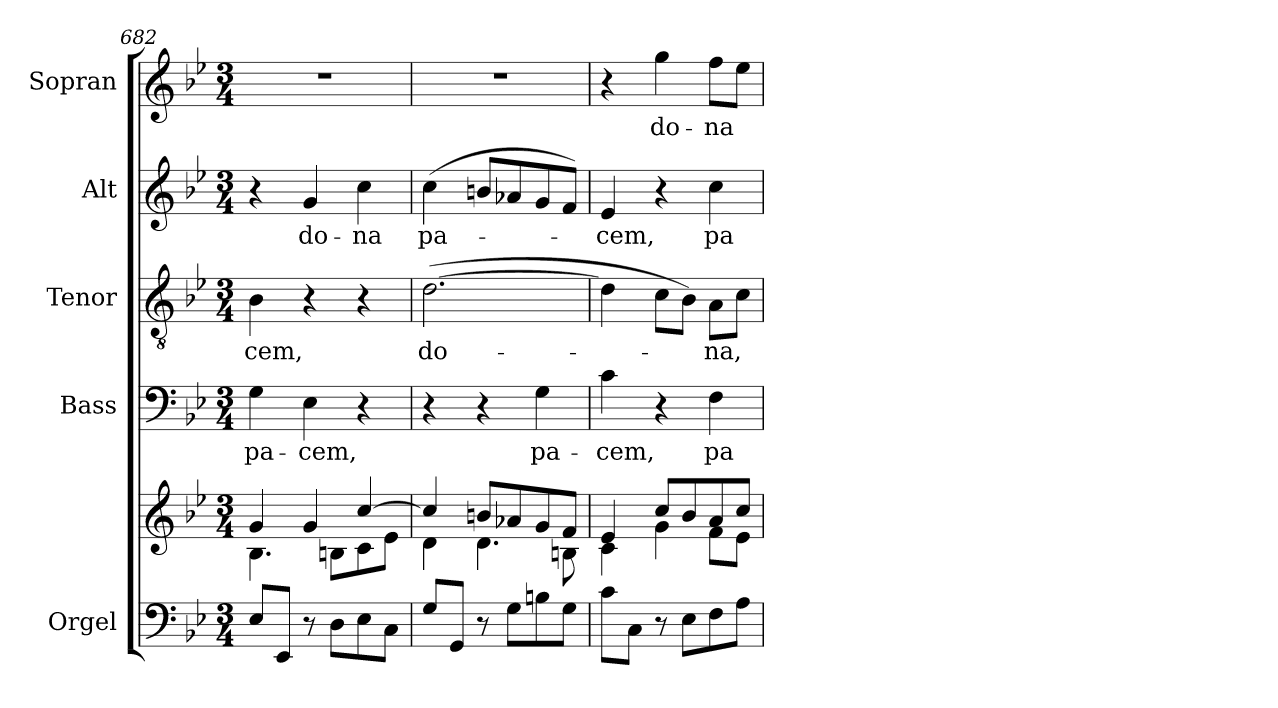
**kern	**kern	**kern	**text	**kern	**text	**kern	**text	**kern	**text
*part5	*part5	*part4	*part4	*part3	*part3	*part2	*part2	*part1	*part1
*staff6	*staff5	*staff4	*staff4	*staff3	*staff3	*staff2	*staff2	*staff1	*staff1
*I"Orgel	*	*I"Bass	*	*I"Tenor	*	*I"Alt	*	*I"Sopran	*
*I'Org.	*	*I'B.	*	*I'T.	*	*I'A.	*	*I'S.	*
*clefF4	*clefG2	*clefF4	*	*clefGv2	*	*clefG2	*	*clefG2	*
*k[b-e-]	*k[b-e-]	*k[b-e-]	*	*k[b-e-]	*	*k[b-e-]	*	*k[b-e-]	*
*B-:	*B-:	*B-:	*	*B-:	*	*B-:	*	*B-:	*
*M3/4	*M3/4	*M3/4	*	*M3/4	*	*M3/4	*	*M3/4	*
=682	=682	=682	=682	=682	=682	=682	=682	=682	=682
*	*^	*	*	*	*	*	*	*	*
!	!	!	!	!LO:LY:b	!	!LO:LY:b	!	!	!	!
8E-/L	4g/	4.B-\	4G\	pa-	4B-\	-cem,	4r	.	2.r	.
8EE-/J	.	.	.	.	.	.	.	.	.	.
!	!	!	!	!LO:LY:b	!	!	!	!LO:LY:b	!	!
8r	4g/	.	4E-\	-cem,	4r	.	4g/	do-	.	.
8D\L	.	8Bn\L	.	.	.	.	.	.	.	.
!	!	!	!	!	!	!	!	!LO:LY:b	!	!
8E-\	[>4cc/	8c\	4r	.	4r	.	4cc\	-na	.	.
8C\J	.	8e-\J	.	.	.	.	.	.	.	.
=683	=683	=683	=683	=683	=683	=683	=683	=683	=683	=683
!	!	!	!	!	!	!LO:LY:b	!	!LO:LY:b	!	!
8G/L	4cc/]	4d\	4r	.	(>[2.d\	do-	(>4cc\	pa-	2.r	.
8GG/J	.	.	.	.	.	.	.	.	.	.
8r	8bn/L	4.d\	4r	.	.	.	8bn/L	.	.	.
8G\L	8a-X/	.	.	.	.	.	8a-X/	.	.	.
!	!	!	!	!LO:LY:b	!	!	!	!	!	!
8Bn\	8g/	.	4G\	pa-	.	.	8g/	.	.	.
8G\J	8f/J	8Bn\	.	.	.	.	8f/J)	.	.	.
!!LO:PB:g=z
=684	=684	=684	=684	=684	=684	=684	=684	=684	=684	=684
!	!	!	!	!LO:LY:b	!	!	!	!LO:LY:b	!	!
8c\L	4e-/	4c\	4c\	-cem,	4d\]	.	4e-/	-cem,	4r	.
8C\J	.	.	.	.	.	.	.	.	.	.
!	!	!	!	!	!	!	!	!	!	!LO:LY:b
8r	8cc/L	4g\	4r	.	8c\L	.	4r	.	4gg\	do-
8E-\L	8b-/	.	.	.	8B-\J)	.	.	.	.	.
!	!	!	!	!LO:LY:b	!	!LO:LY:b	!	!LO:LY:b	!	!LO:LY:b
8F\	8a/	8f\L	4F\	pa-	8A\L	-na,	4cc\	pa-	8ff\L	-na
8A\J	8cc/J	8e-\J	.	.	8c\J	.	.	.	8ee-\J	.
*	*v	*v	*	*	*	*	*	*	*	*
=	=	=	=	=	=	=	=	=	=
*-	*-	*-	*-	*-	*-	*-	*-	*-	*-
